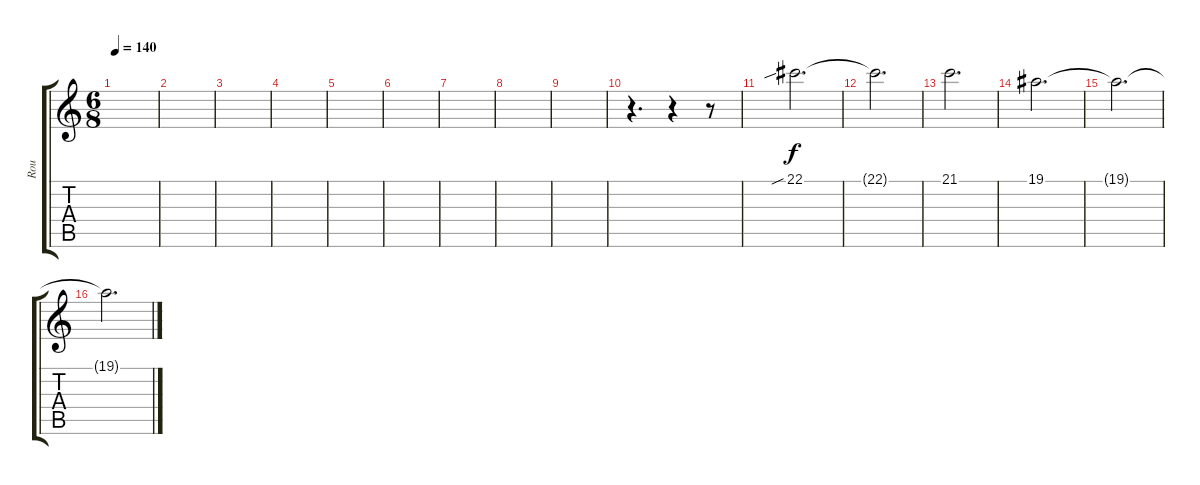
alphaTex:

\track ("Rou" "Rou") {instrument lead1square}
\staff {score tabs}
\tuning (Eb4 Bb3 Gb3 Db3 Ab2 Db2) {hide}
\ts (6 8)
\tempo 140
\clef g2
\ks c
|
|
|
|
|
|
|
|
|
r.4{d} r.4 r.8 |
22.1{sib}.2{d} |
22.1{t}.2{d} |
21.1.2{d} |
19.1.2{d} |
19.1{t}.2{d} |
19.1{t}.2{d}
